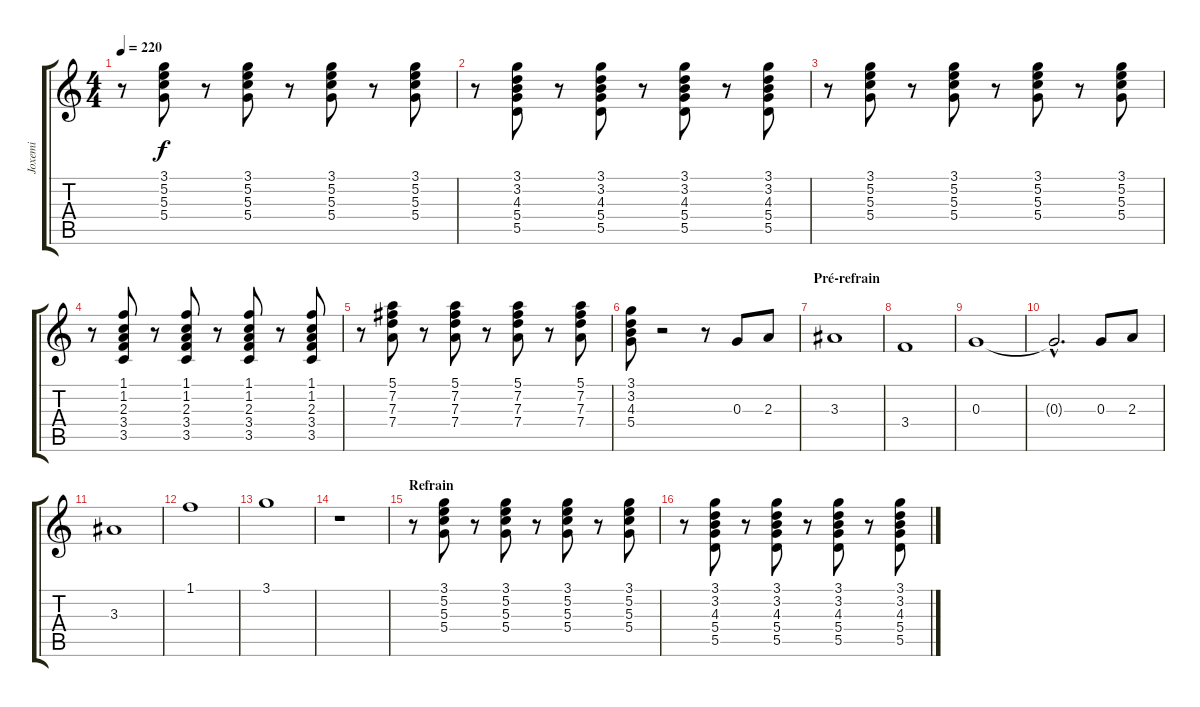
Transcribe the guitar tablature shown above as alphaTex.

\track ("Joxemi" "Joxemi") {instrument overdrivenguitar}
\staff {score tabs}
\tuning (E4 B3 G3 D3 A2 E2) {hide}
\ts (4 4)
\tempo 220
\clef g2
\ks c
r.8{dy f} (3.1 5.2 5.3 5.4).8 r.8 (3.1 5.2 5.3 5.4).8 r.8 (3.1 5.2 5.3 5.4).8 r.8 (3.1 5.2 5.3 5.4).8 |
r.8 (3.1 3.2 4.3 5.4 5.5).8 r.8 (3.1 3.2 4.3 5.4 5.5).8 r.8 (3.1 3.2 4.3 5.4 5.5).8 r.8 (3.1 3.2 4.3 5.4 5.5).8 |
r.8 (3.1 5.2 5.3 5.4).8 r.8 (3.1 5.2 5.3 5.4).8 r.8 (3.1 5.2 5.3 5.4).8 r.8 (3.1 5.2 5.3 5.4).8 |
r.8 (1.1 1.2 2.3 3.4 3.5).8 r.8 (1.1 1.2 2.3 3.4 3.5).8 r.8 (1.1 1.2 2.3 3.4 3.5).8 r.8 (1.1 1.2 2.3 3.4 3.5).8 |
r.8 (5.1 7.2 7.3 7.4).8 r.8 (5.1 7.2 7.3 7.4).8 r.8 (5.1 7.2 7.3 7.4).8 r.8 (5.1 7.2 7.3 7.4).8 |
(3.1 3.2 4.3 5.4).8 r.2 r.8{volume 16} 0.3.8 2.3.8 |
\section ("" "Pré-refrain")
3.3.1 |
3.4.1 |
0.3.1 |
0.3{hac t}.2{d} 0.3.8 2.3.8 |
3.3.1 |
1.1.1 |
3.1.1 |
r.1 |
\section ("" "Refrain")
r.8{volume 8} (3.1 5.2 5.3 5.4).8 r.8 (3.1 5.2 5.3 5.4).8 r.8 (3.1 5.2 5.3 5.4).8 r.8 (3.1 5.2 5.3 5.4).8 |
r.8 (3.1 3.2 4.3 5.4 5.5).8 r.8 (3.1 3.2 4.3 5.4 5.5).8 r.8 (3.1 3.2 4.3 5.4 5.5).8 r.8 (3.1 3.2 4.3 5.4 5.5).8
